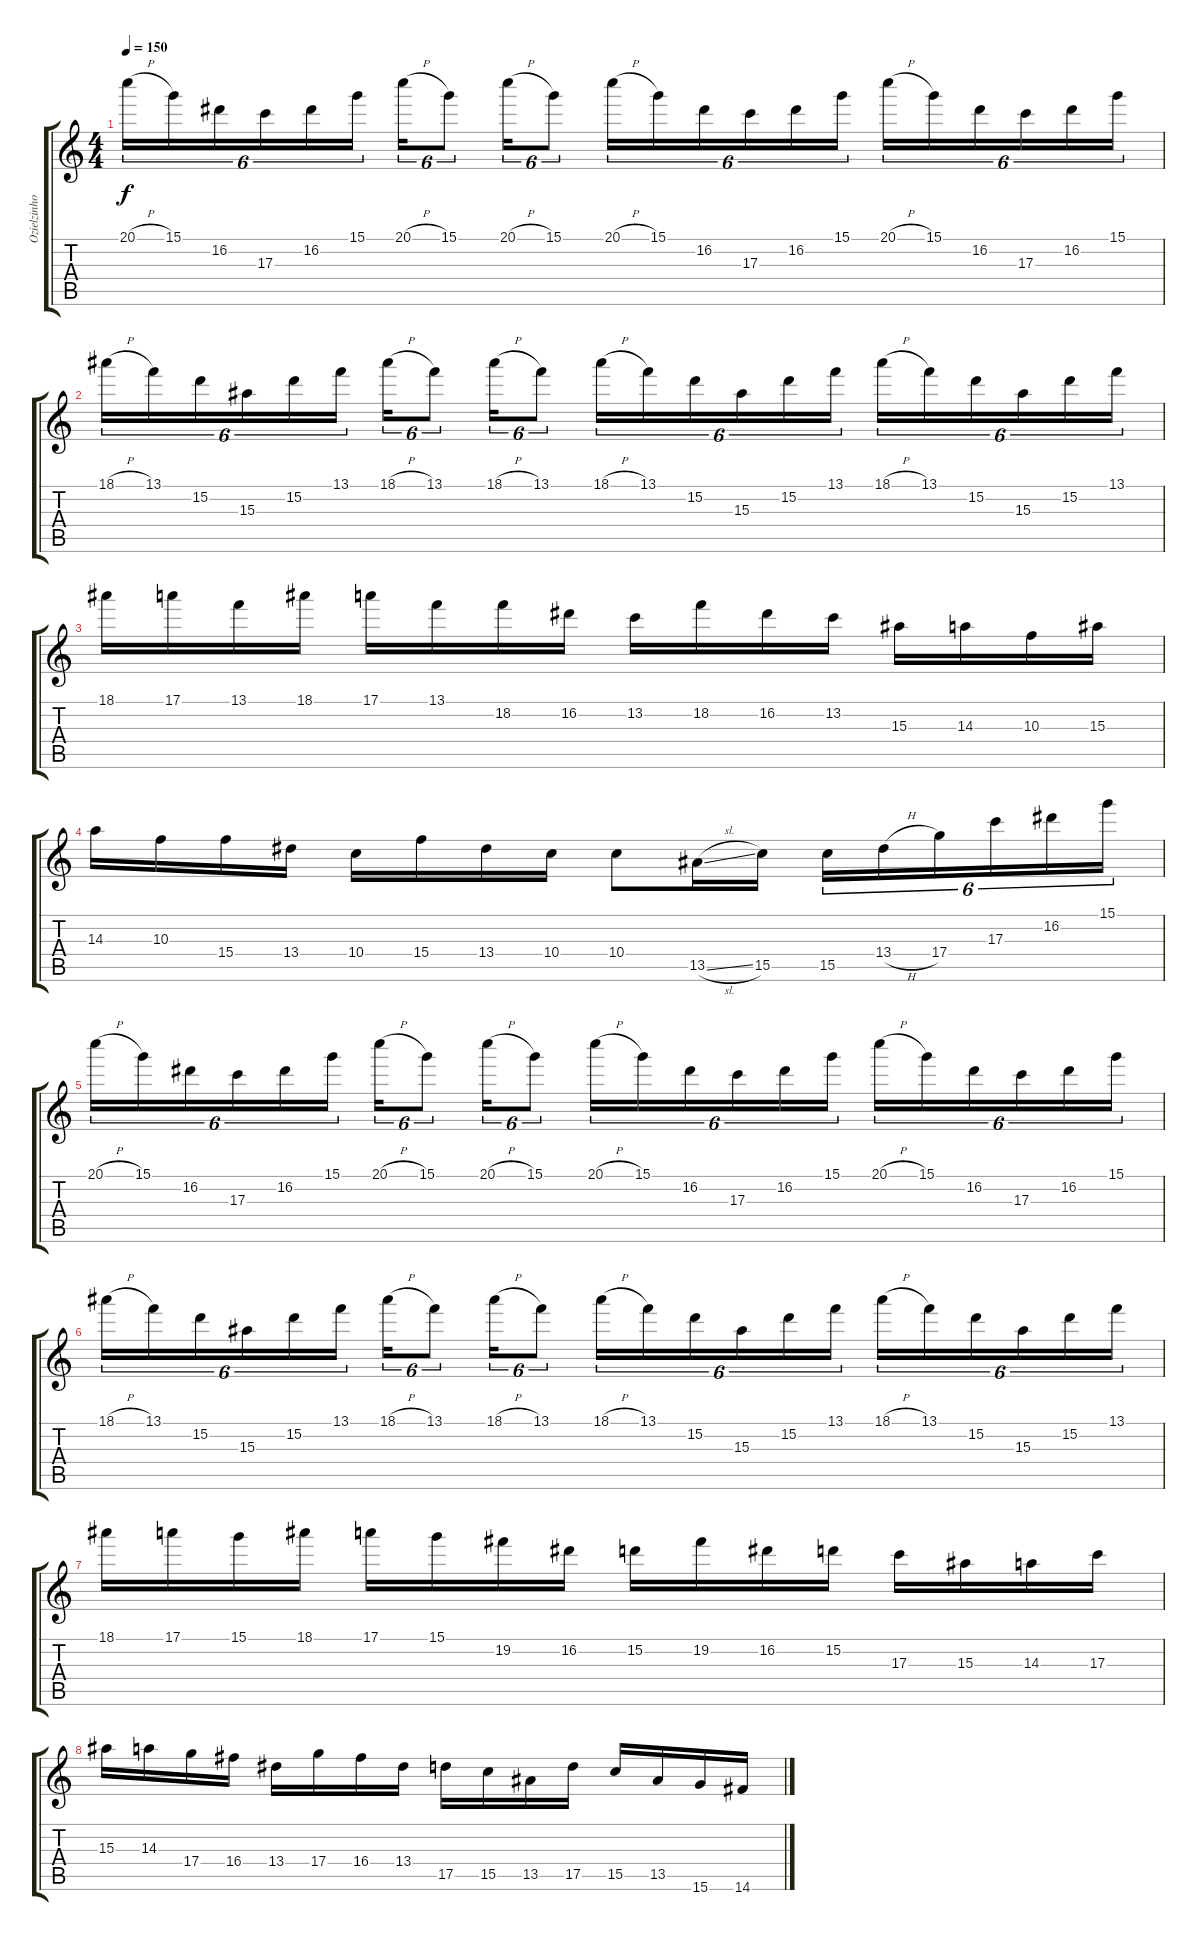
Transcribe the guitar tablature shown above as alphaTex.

\track ("Ozielzinho" "Ozielzinho") {instrument overdrivenguitar}
\staff {score tabs}
\tuning (E4 B3 G3 D3 A2 E2) {hide}
\ts (4 4)
\tempo 150
\clef g2
\ks c
20.1{h}.16{tu (6 4) dy f} 15.1.16{tu (6 4)} 16.2.16{tu (6 4)} 17.3.16{tu (6 4)} 16.2.16{tu (6 4)} 15.1.16{tu (6 4)} 20.1{h}.16{tu (6 4)} 15.1.8{tu (6 4)} 20.1{h}.16{tu (6 4)} 15.1.8{tu (6 4)} 20.1{h}.16{tu (6 4)} 15.1.16{tu (6 4)} 16.2.16{tu (6 4)} 17.3.16{tu (6 4)} 16.2.16{tu (6 4)} 15.1.16{tu (6 4)} 20.1{h}.16{tu (6 4)} 15.1.16{tu (6 4)} 16.2.16{tu (6 4)} 17.3.16{tu (6 4)} 16.2.16{tu (6 4)} 15.1.16{tu (6 4)} |
18.1{h}.16{tu (6 4)} 13.1.16{tu (6 4)} 15.2.16{tu (6 4)} 15.3.16{tu (6 4)} 15.2.16{tu (6 4)} 13.1.16{tu (6 4)} 18.1{h}.16{tu (6 4)} 13.1.8{tu (6 4)} 18.1{h}.16{tu (6 4)} 13.1.8{tu (6 4)} 18.1{h}.16{tu (6 4)} 13.1.16{tu (6 4)} 15.2.16{tu (6 4)} 15.3.16{tu (6 4)} 15.2.16{tu (6 4)} 13.1.16{tu (6 4)} 18.1{h}.16{tu (6 4)} 13.1.16{tu (6 4)} 15.2.16{tu (6 4)} 15.3.16{tu (6 4)} 15.2.16{tu (6 4)} 13.1.16{tu (6 4)} |
18.1.16 17.1.16 13.1.16 18.1.16 17.1.16 13.1.16 18.2.16 16.2.16 13.2.16 18.2.16 16.2.16 13.2.16 15.3.16 14.3.16 10.3.16 15.3.16 |
14.3.16 10.3.16 15.4.16 13.4.16 10.4.16 15.4.16 13.4.16 10.4.16 10.4.8 13.5{sl}.16 15.5.16 15.5.16{tu (6 4)} 13.4{h}.16{tu (6 4)} 17.4.16{tu (6 4)} 17.3.16{tu (6 4)} 16.2.16{tu (6 4)} 15.1.16{tu (6 4)} |
20.1{h}.16{tu (6 4)} 15.1.16{tu (6 4)} 16.2.16{tu (6 4)} 17.3.16{tu (6 4)} 16.2.16{tu (6 4)} 15.1.16{tu (6 4)} 20.1{h}.16{tu (6 4)} 15.1.8{tu (6 4)} 20.1{h}.16{tu (6 4)} 15.1.8{tu (6 4)} 20.1{h}.16{tu (6 4)} 15.1.16{tu (6 4)} 16.2.16{tu (6 4)} 17.3.16{tu (6 4)} 16.2.16{tu (6 4)} 15.1.16{tu (6 4)} 20.1{h}.16{tu (6 4)} 15.1.16{tu (6 4)} 16.2.16{tu (6 4)} 17.3.16{tu (6 4)} 16.2.16{tu (6 4)} 15.1.16{tu (6 4)} |
18.1{h}.16{tu (6 4)} 13.1.16{tu (6 4)} 15.2.16{tu (6 4)} 15.3.16{tu (6 4)} 15.2.16{tu (6 4)} 13.1.16{tu (6 4)} 18.1{h}.16{tu (6 4)} 13.1.8{tu (6 4)} 18.1{h}.16{tu (6 4)} 13.1.8{tu (6 4)} 18.1{h}.16{tu (6 4)} 13.1.16{tu (6 4)} 15.2.16{tu (6 4)} 15.3.16{tu (6 4)} 15.2.16{tu (6 4)} 13.1.16{tu (6 4)} 18.1{h}.16{tu (6 4)} 13.1.16{tu (6 4)} 15.2.16{tu (6 4)} 15.3.16{tu (6 4)} 15.2.16{tu (6 4)} 13.1.16{tu (6 4)} |
18.1.16 17.1.16 15.1.16 18.1.16 17.1.16 15.1.16 19.2.16 16.2.16 15.2.16 19.2.16 16.2.16 15.2.16 17.3.16 15.3.16 14.3.16 17.3.16 |
15.3.16 14.3.16 17.4.16 16.4.16 13.4.16 17.4.16 16.4.16 13.4.16 17.5.16 15.5.16 13.5.16 17.5.16 15.5.16 13.5.16 15.6.16 14.6.16
